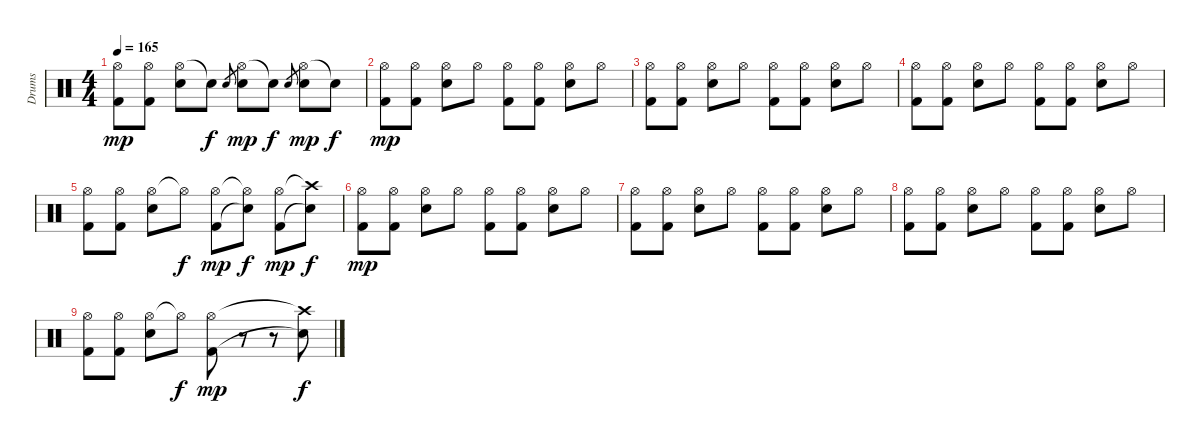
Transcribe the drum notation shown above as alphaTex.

\track ("Drums" "Drums") {instrument percussion}
\staff {score}
\articulation defaults
\ts (4 4)
\tempo 165
\clef neutral
\ks c
("Hi-Hat (open)" "Kick (hit) 2").8{dy mp} ("Hi-Hat (open)" "Kick (hit) 2").8 ("Hi-Hat (open)" "Electric Snare (hit)").8 "Snare (hit)"{t}.8{dy f} "Electric Snare (hit)".8{gr} ("Hi-Hat (open)" "Electric Snare (hit)").8{dy mp} "Snare (hit)"{t}.8{dy f} "Electric Snare (hit)".8{gr} ("Hi-Hat (open)" "Electric Snare (hit)").8{dy mp} "Snare (hit)"{t}.8{dy f} |
("Hi-Hat (open)" "Kick (hit) 2").8{dy mp} ("Hi-Hat (open)" "Kick (hit) 2").8 ("Hi-Hat (open)" "Electric Snare (hit)").8 "Hi-Hat (open)".8 ("Hi-Hat (open)" "Kick (hit) 2").8 ("Hi-Hat (open)" "Kick (hit) 2").8 ("Hi-Hat (open)" "Electric Snare (hit)").8 "Hi-Hat (open)".8 |
("Hi-Hat (open)" "Kick (hit) 2").8 ("Hi-Hat (open)" "Kick (hit) 2").8 ("Hi-Hat (open)" "Electric Snare (hit)").8 "Hi-Hat (open)".8 ("Hi-Hat (open)" "Kick (hit) 2").8 ("Hi-Hat (open)" "Kick (hit) 2").8 ("Hi-Hat (open)" "Electric Snare (hit)").8 "Hi-Hat (open)".8 |
("Hi-Hat (open)" "Kick (hit) 2").8 ("Hi-Hat (open)" "Kick (hit) 2").8 ("Hi-Hat (open)" "Electric Snare (hit)").8 "Hi-Hat (open)".8 ("Hi-Hat (open)" "Kick (hit) 2").8 ("Hi-Hat (open)" "Kick (hit) 2").8 ("Hi-Hat (open)" "Electric Snare (hit)").8 "Hi-Hat (open)".8 |
("Hi-Hat (open)" "Kick (hit) 2").8 ("Hi-Hat (open)" "Kick (hit) 2").8 ("Hi-Hat (open)" "Electric Snare (hit)").8 "Hi-Hat (open)"{t}.8{dy f} ("Hi-Hat (open)" "Kick (hit) 2").8{dy mp} ("Hi-Hat (open)"{t} "Snare (hit)"{t}).8{dy f} ("Hi-Hat (open)" "Kick (hit) 2").8{dy mp} ("Crash high (hit)"{t} "Snare (hit)"{t}).8{dy f} |
("Hi-Hat (open)" "Kick (hit) 2").8{dy mp} ("Hi-Hat (open)" "Kick (hit) 2").8 ("Hi-Hat (open)" "Electric Snare (hit)").8 "Hi-Hat (open)".8 ("Hi-Hat (open)" "Kick (hit) 2").8 ("Hi-Hat (open)" "Kick (hit) 2").8 ("Hi-Hat (open)" "Electric Snare (hit)").8 "Hi-Hat (open)".8 |
("Hi-Hat (open)" "Kick (hit) 2").8 ("Hi-Hat (open)" "Kick (hit) 2").8 ("Hi-Hat (open)" "Electric Snare (hit)").8 "Hi-Hat (open)".8 ("Hi-Hat (open)" "Kick (hit) 2").8 ("Hi-Hat (open)" "Kick (hit) 2").8 ("Hi-Hat (open)" "Electric Snare (hit)").8 "Hi-Hat (open)".8 |
("Hi-Hat (open)" "Kick (hit) 2").8 ("Hi-Hat (open)" "Kick (hit) 2").8 ("Hi-Hat (open)" "Electric Snare (hit)").8 "Hi-Hat (open)".8 ("Hi-Hat (open)" "Kick (hit) 2").8 ("Hi-Hat (open)" "Kick (hit) 2").8 ("Hi-Hat (open)" "Electric Snare (hit)").8 "Hi-Hat (open)".8 |
("Hi-Hat (open)" "Kick (hit) 2").8 ("Hi-Hat (open)" "Kick (hit) 2").8 ("Hi-Hat (open)" "Electric Snare (hit)").8 "Hi-Hat (open)"{t}.8{dy f} ("Hi-Hat (open)" "Kick (hit) 2").8{dy mp} r.8 r.8 ("Crash high (hit)"{t} "Snare (hit)"{t}).8{dy f}
